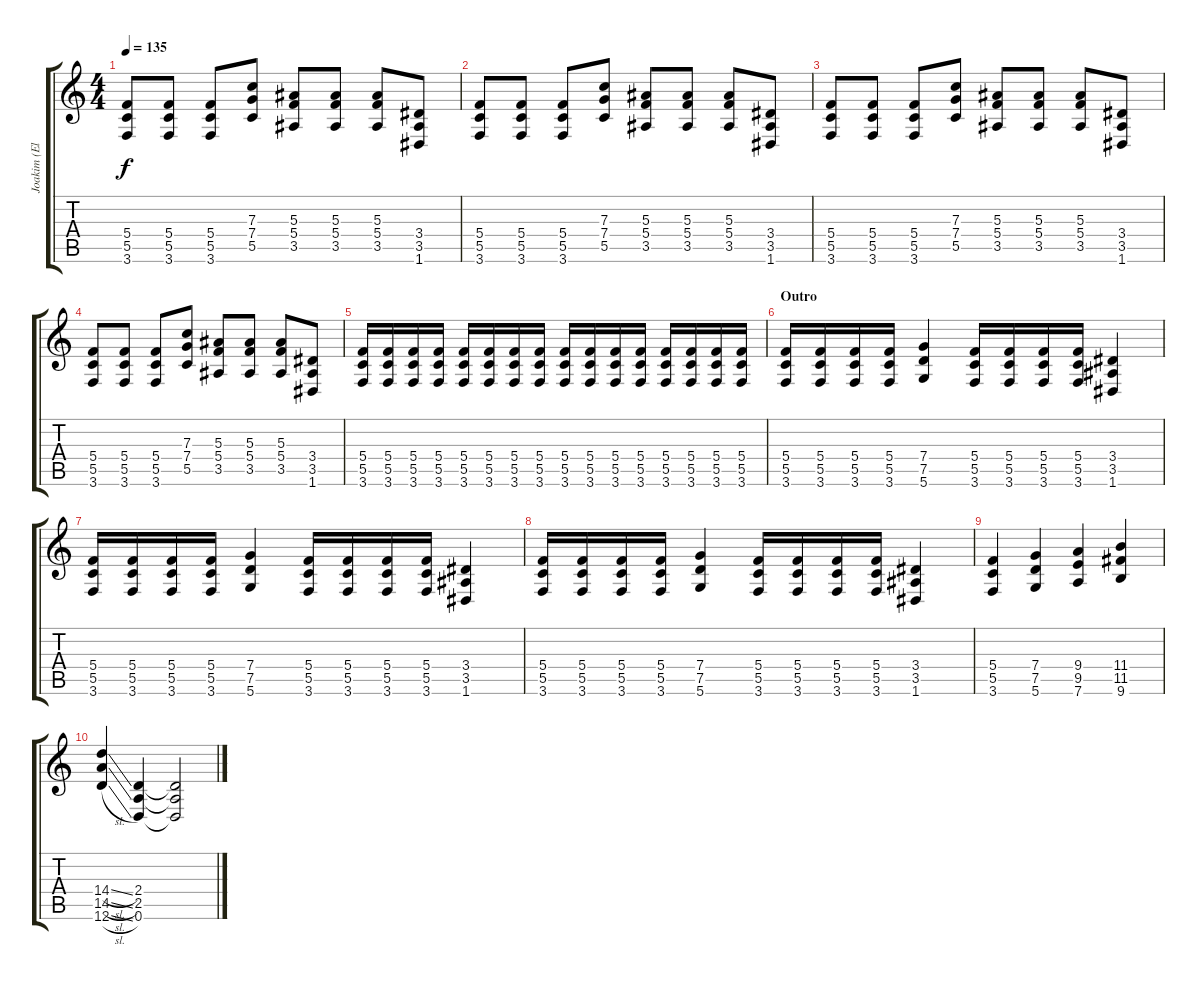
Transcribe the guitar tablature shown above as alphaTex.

\track ("Joakim (El-gitarr)" "Joakim (El") {instrument distortionguitar}
\staff {score tabs}
\tuning (D4 A3 F3 C3 G2 D2) {hide}
\ts (4 4)
\tempo 135
\clef g2
\ks c
(5.4 5.5 3.6).8{dy f} (5.4 5.5 3.6).8 (5.4 5.5 3.6).8 (7.3 7.4 5.5).8 (5.3 5.4 3.5).8 (5.3 5.4 3.5).8 (5.3 5.4 3.5).8 (3.4 3.5 1.6).8 |
(5.4 5.5 3.6).8 (5.4 5.5 3.6).8 (5.4 5.5 3.6).8 (7.3 7.4 5.5).8 (5.3 5.4 3.5).8 (5.3 5.4 3.5).8 (5.3 5.4 3.5).8 (3.4 3.5 1.6).8 |
(5.4 5.5 3.6).8 (5.4 5.5 3.6).8 (5.4 5.5 3.6).8 (7.3 7.4 5.5).8 (5.3 5.4 3.5).8 (5.3 5.4 3.5).8 (5.3 5.4 3.5).8 (3.4 3.5 1.6).8 |
(5.4 5.5 3.6).8 (5.4 5.5 3.6).8 (5.4 5.5 3.6).8 (7.3 7.4 5.5).8 (5.3 5.4 3.5).8 (5.3 5.4 3.5).8 (5.3 5.4 3.5).8 (3.4 3.5 1.6).8 |
(5.4 5.5 3.6).16 (5.4 5.5 3.6).16 (5.4 5.5 3.6).16 (5.4 5.5 3.6).16 (5.4 5.5 3.6).16 (5.4 5.5 3.6).16 (5.4 5.5 3.6).16 (5.4 5.5 3.6).16 (5.4 5.5 3.6).16 (5.4 5.5 3.6).16 (5.4 5.5 3.6).16 (5.4 5.5 3.6).16 (5.4 5.5 3.6).16 (5.4 5.5 3.6).16 (5.4 5.5 3.6).16 (5.4 5.5 3.6).16 |
\section ("" "Outro")
(5.4 5.5 3.6).16 (5.4 5.5 3.6).16 (5.4 5.5 3.6).16 (5.4 5.5 3.6).16 (7.4 7.5 5.6).4 (5.4 5.5 3.6).16 (5.4 5.5 3.6).16 (5.4 5.5 3.6).16 (5.4 5.5 3.6).16 (3.4 3.5 1.6).4 |
(5.4 5.5 3.6).16 (5.4 5.5 3.6).16 (5.4 5.5 3.6).16 (5.4 5.5 3.6).16 (7.4 7.5 5.6).4 (5.4 5.5 3.6).16 (5.4 5.5 3.6).16 (5.4 5.5 3.6).16 (5.4 5.5 3.6).16 (3.4 3.5 1.6).4 |
(5.4 5.5 3.6).16 (5.4 5.5 3.6).16 (5.4 5.5 3.6).16 (5.4 5.5 3.6).16 (7.4 7.5 5.6).4 (5.4 5.5 3.6).16 (5.4 5.5 3.6).16 (5.4 5.5 3.6).16 (5.4 5.5 3.6).16 (3.4 3.5 1.6).4 |
(5.4 5.5 3.6).4 (7.4 7.5 5.6).4 (9.4 9.5 7.6).4 (11.4 11.5 9.6).4 |
(14.4{sl} 14.5{sl} 12.6{sl}).4 (2.4 2.5 0.6).4 (2.4{t} 2.5{t} 0.6{t}).2
